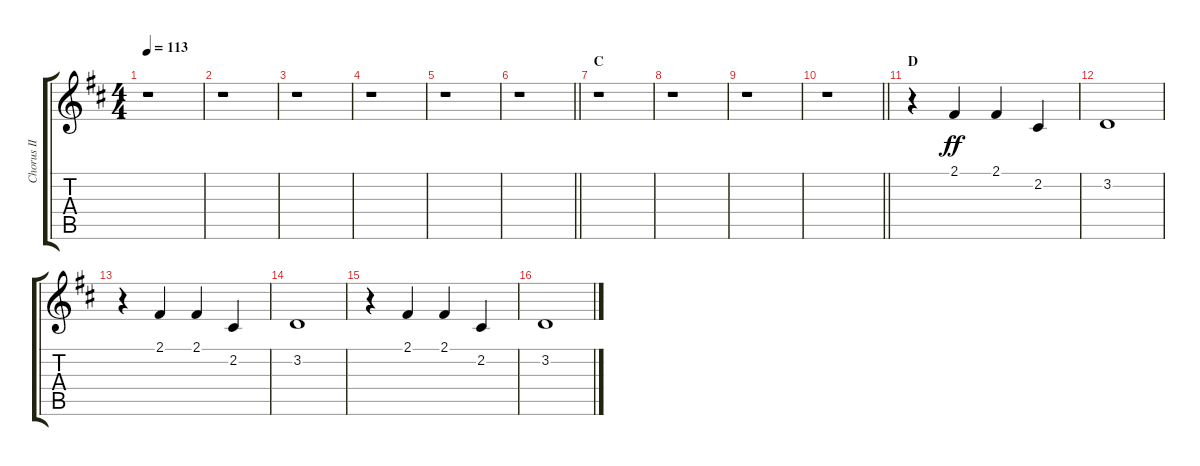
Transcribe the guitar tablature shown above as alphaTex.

\track ("Chorus II" "Chorus II") {instrument voiceoohs}
\staff {score tabs}
\tuning (E4 B3 G3 D3 A2 E2) {hide}
\ts (4 4)
\tempo 113
\clef g2
\ks d
r.1{dy ff} |
r.1 |
r.1 |
r.1 |
r.1 |
\barLineRight lightlight
r.1 |
\section ("" "C")
r.1 |
r.1 |
r.1 |
\barLineRight lightlight
r.1 |
\section ("" "D")
r.4 2.1.4 2.1.4 2.2.4 |
3.2.1 |
r.4 2.1.4 2.1.4 2.2.4 |
3.2.1 |
r.4 2.1.4 2.1.4 2.2.4 |
3.2.1
